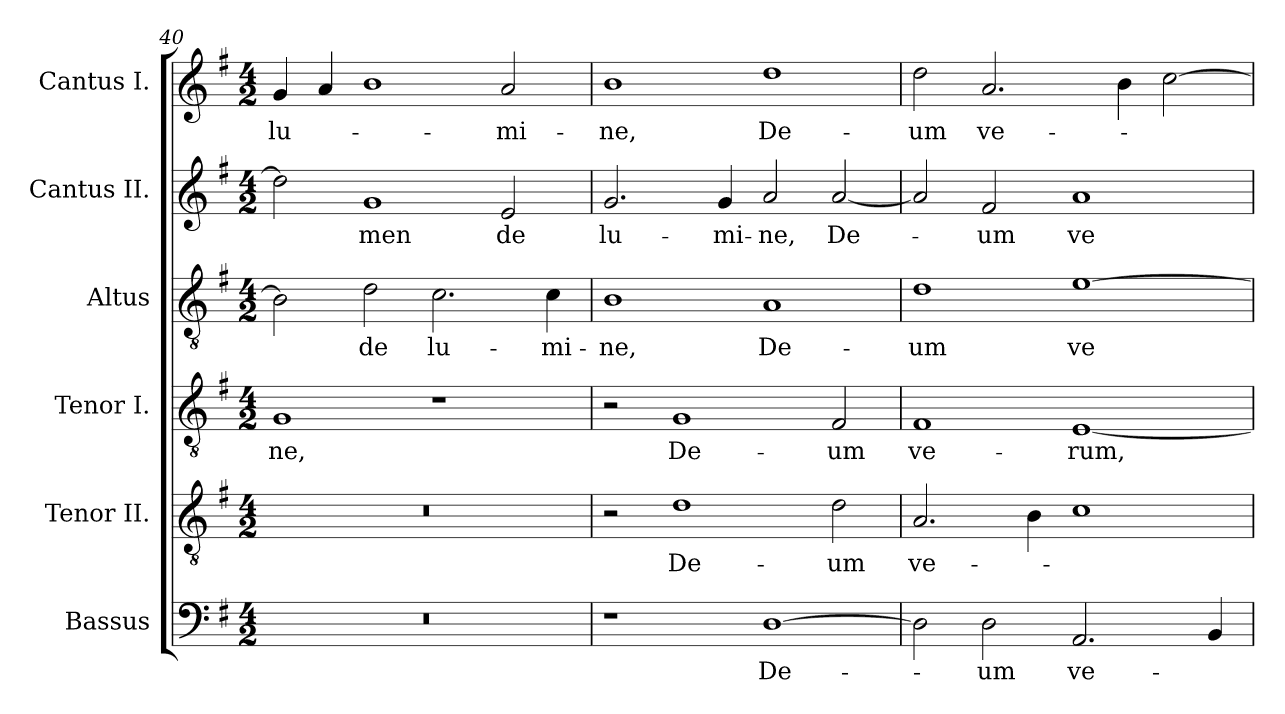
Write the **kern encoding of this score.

**kern	**text	**kern	**text	**kern	**text	**kern	**text	**kern	**text	**kern	**text
*part6	*part6	*part5	*part5	*part4	*part4	*part3	*part3	*part2	*part2	*part1	*part1
*staff6	*staff6	*staff5	*staff5	*staff4	*staff4	*staff3	*staff3	*staff2	*staff2	*staff1	*staff1
*I"Bassus	*	*I"Tenor II.	*	*I"Tenor I.	*	*I"Altus	*	*I"Cantus II.	*	*I"Cantus I.	*
*I'B.	*	*I'T. II.	*	*I'T. I.	*	*I'A.	*	*I'C. II	*	*I'C. I	*
*clefF4	*	*clefGv2	*	*clefGv2	*	*clefGv2	*	*clefG2	*	*clefG2	*
*	*	*ITrd7c12	*	*ITrd7c12	*	*ITrd7c12	*	*	*	*	*
*k[f#]	*	*k[f#]	*	*k[f#]	*	*k[f#]	*	*k[f#]	*	*k[f#]	*
*G:	*	*G:	*	*G:	*	*G:	*	*G:	*	*G:	*
*M4/2	*	*M4/2	*	*M4/2	*	*M4/2	*	*M4/2	*	*M4/2	*
=40	=40	=40	=40	=40	=40	=40	=40	=40	=40	=40	=40
!LO:N:vis=1	!	!LO:N:vis=1	!	!	!	!	!	!	!	!	!
!	!	!	!	!	!LO:LY:b:color=#000000	!	!	!	!	!	!
!	!	!	!	!	!	!	!	!	!	!	!LO:LY:b:color=#000000
0r	.	0r	.	1GGi	-ne,	2BBi\]	.	2ddi\]	.	4gi/	lu-
.	.	.	.	.	.	.	.	.	.	4ai/	.
!	!	!	!	!	!	!	!LO:LY:b:color=#000000	!	!	!	!
!	!	!	!	!	!	!	!	!	!LO:LY:b:color=#000000	!	!
.	.	.	.	.	.	2Di\	de	1gi	-men	1bi	.
!	!	!	!	!	!	!	!LO:LY:b:color=#000000	!	!	!	!
.	.	.	.	1r	.	2.Ci\	lu-	.	.	.	.
!	!	!	!	!	!	!	!	!	!LO:LY:b:color=#000000	!	!
!	!	!	!	!	!	!	!	!	!	!	!LO:LY:b:color=#000000
.	.	.	.	.	.	.	.	2ei/	de	2ai/	-mi-
!	!	!	!	!	!	!	!LO:LY:b:color=#000000	!	!	!	!
.	.	.	.	.	.	4Ci\	-mi-	.	.	.	.
!!LO:LB:g=z
=41	=41	=41	=41	=41	=41	=41	=41	=41	=41	=41	=41
!	!	!	!	!	!	!	!LO:LY:b:color=#000000	!	!	!	!
!	!	!	!	!	!	!	!	!	!LO:LY:b:color=#000000	!	!
!	!	!	!	!	!	!	!	!	!	!	!LO:LY:b:color=#000000
1r	.	2r	.	2r	.	1BBi	-ne,	2.gi/	lu-	1bi	-ne,
!	!	!	!LO:LY:b:color=#000000	!	!	!	!	!	!	!	!
!	!	!	!	!	!LO:LY:b:color=#000000	!	!	!	!	!	!
.	.	1Di	De-	1GGi	De-	.	.	.	.	.	.
!	!	!	!	!	!	!	!	!	!LO:LY:b:color=#000000	!	!
.	.	.	.	.	.	.	.	4gi/	-mi-	.	.
!	!LO:LY:b:color=#000000	!	!	!	!	!	!	!	!	!	!
!	!	!	!	!	!	!	!LO:LY:b:color=#000000	!	!	!	!
!	!	!	!	!	!	!	!	!	!LO:LY:b:color=#000000	!	!
!	!	!	!	!	!	!	!	!	!	!	!LO:LY:b:color=#000000
[1Di	De-	.	.	.	.	1AAi	De-	2ai/	-ne,	1ddi	De-
!	!	!	!LO:LY:b:color=#000000	!	!	!	!	!	!	!	!
!	!	!	!	!	!LO:LY:b:color=#000000	!	!	!	!	!	!
!	!	!	!	!	!	!	!	!	!LO:LY:b:color=#000000	!	!
.	.	2Di\	-um	2FF#i/	-um	.	.	[2ai/	De-	.	.
=42	=42	=42	=42	=42	=42	=42	=42	=42	=42	=42	=42
!	!	!	!LO:LY:b:color=#000000	!	!	!	!	!	!	!	!
!	!	!	!	!	!LO:LY:b:color=#000000	!	!	!	!	!	!
!	!	!	!	!	!	!	!LO:LY:b:color=#000000	!	!	!	!
!	!	!	!	!	!	!	!	!	!	!	!LO:LY:b:color=#000000
2Di\]	.	2.AAi/	ve-	1FF#i	ve-	1Di	-um	2ai/]	.	2ddi\	-um
!	!LO:LY:b:color=#000000	!	!	!	!	!	!	!	!	!	!
!	!	!	!	!	!	!	!	!	!LO:LY:b:color=#000000	!	!
!	!	!	!	!	!	!	!	!	!	!	!LO:LY:b:color=#000000
2Di\	-um	.	.	.	.	.	.	2f#i/	-um	2.ai/	ve-
.	.	4BBi\	.	.	.	.	.	.	.	.	.
!	!LO:LY:b:color=#000000	!	!	!	!	!	!	!	!	!	!
!	!	!	!	!	!LO:LY:b:color=#000000	!	!	!	!	!	!
!	!	!	!	!	!	!	!LO:LY:b:color=#000000	!	!	!	!
!	!	!	!	!	!	!	!	!	!LO:LY:b:color=#000000	!	!
2.AAi/	ve-	1Ci	.	[1EEi	-rum,	[1Ei	ve-	1ai	ve-	.	.
.	.	.	.	.	.	.	.	.	.	4bi\	.
.	.	.	.	.	.	.	.	.	.	[2cci\	.
4BBi/	.	.	.	.	.	.	.	.	.	.	.
=	=	=	=	=	=	=	=	=	=	=	=
*-	*-	*-	*-	*-	*-	*-	*-	*-	*-	*-	*-
